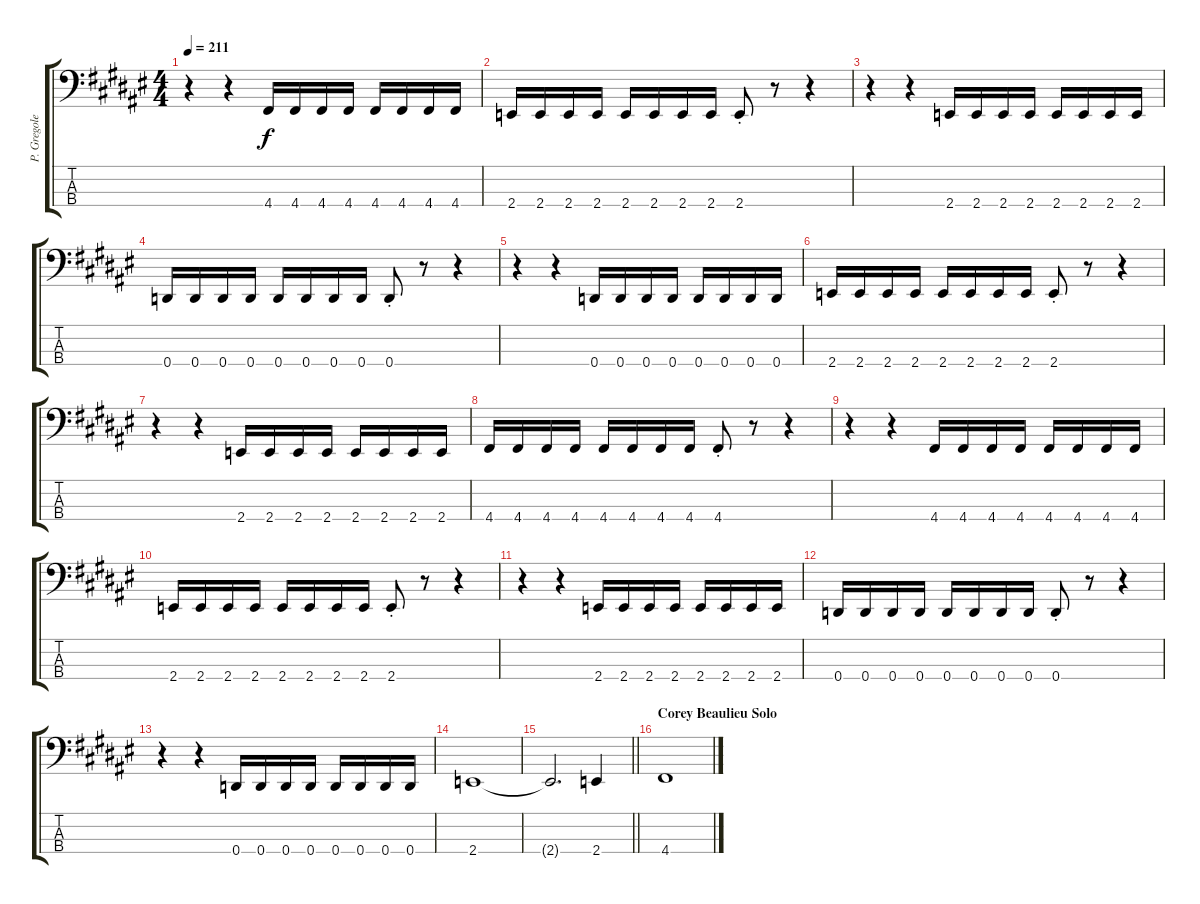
\track ("P. Gregoletto" "P. Gregole") {instrument electricbassfinger}
\staff {score tabs}
\tuning (G2 D2 A1 D1) {hide}
\ts (4 4)
\tempo 211
\clef f4
\ks d#minor
r.4{dy f} r.4 4.4.16 4.4.16 4.4.16 4.4.16 4.4.16 4.4.16 4.4.16 4.4.16 |
2.4.16 2.4.16 2.4.16 2.4.16 2.4.16 2.4.16 2.4.16 2.4.16 2.4{st}.8 r.8 r.4 |
r.4 r.4 2.4.16 2.4.16 2.4.16 2.4.16 2.4.16 2.4.16 2.4.16 2.4.16 |
0.4.16 0.4.16 0.4.16 0.4.16 0.4.16 0.4.16 0.4.16 0.4.16 0.4{st}.8 r.8 r.4 |
r.4 r.4 0.4.16 0.4.16 0.4.16 0.4.16 0.4.16 0.4.16 0.4.16 0.4.16 |
2.4.16 2.4.16 2.4.16 2.4.16 2.4.16 2.4.16 2.4.16 2.4.16 2.4{st}.8 r.8 r.4 |
r.4 r.4 2.4.16 2.4.16 2.4.16 2.4.16 2.4.16 2.4.16 2.4.16 2.4.16 |
4.4.16 4.4.16 4.4.16 4.4.16 4.4.16 4.4.16 4.4.16 4.4.16 4.4{st}.8 r.8 r.4 |
r.4 r.4 4.4.16 4.4.16 4.4.16 4.4.16 4.4.16 4.4.16 4.4.16 4.4.16 |
2.4.16 2.4.16 2.4.16 2.4.16 2.4.16 2.4.16 2.4.16 2.4.16 2.4{st}.8 r.8 r.4 |
r.4 r.4 2.4.16 2.4.16 2.4.16 2.4.16 2.4.16 2.4.16 2.4.16 2.4.16 |
0.4.16 0.4.16 0.4.16 0.4.16 0.4.16 0.4.16 0.4.16 0.4.16 0.4{st}.8 r.8 r.4 |
r.4 r.4 0.4.16 0.4.16 0.4.16 0.4.16 0.4.16 0.4.16 0.4.16 0.4.16 |
2.4.1 |
\barLineRight lightlight
2.4{t}.2{d} 2.4.4 |
\section ("" "Corey Beaulieu Solo")
4.4.1
